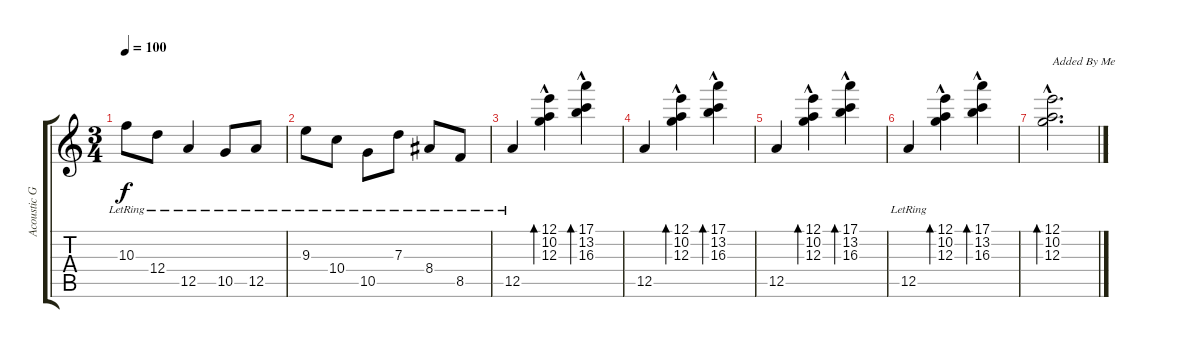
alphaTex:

\track ("Acoustic Guitar" "Acoustic G") {instrument acousticguitarsteel}
\staff {score tabs}
\tuning (E4 B3 G3 D3 A2 E2) {hide}
\ts (3 4)
\tempo 100
\clef g2
\ks c
10.3{lr}.8{dy f} 12.4{lr}.8 12.5{lr}.4 10.5{lr}.8 12.5{lr}.8 |
9.3{lr}.8 10.4{lr}.8 10.5{lr}.8 7.3{lr}.8 8.4{lr}.8 8.5{lr}.8 |
12.5{lr}.4 (12.1 10.2{hac} 12.3{hac}).4{bd 120} (17.1 13.2{hac} 16.3{hac}).4{bd 120} |
12.5.4 (12.1 10.2{hac} 12.3{hac}).4{bd 120} (17.1 13.2{hac} 16.3{hac}).4{bd 120} |
12.5.4 (12.1 10.2{hac} 12.3{hac}).4{bd 120} (17.1 13.2{hac} 16.3{hac}).4{bd 120} |
12.5{lr}.4 (12.1 10.2{hac} 12.3{hac}).4{bd 120} (17.1 13.2{hac} 16.3{hac}).4{bd 120} |
(12.1{hac} 10.2{hac} 12.3{hac}).2{d bd 60 txt "Added By Me"}
